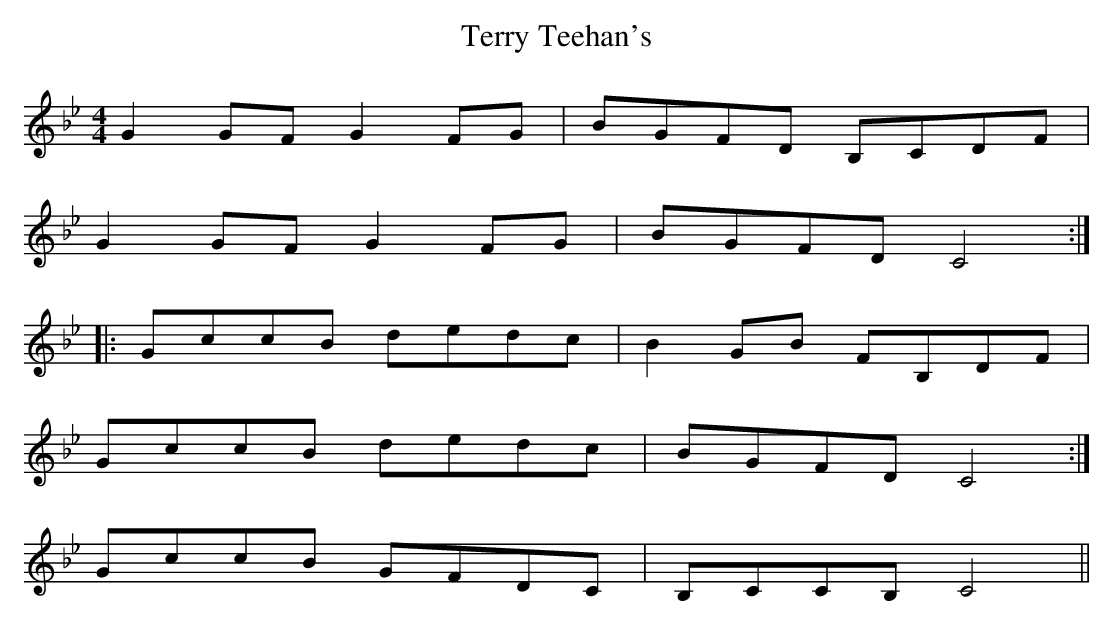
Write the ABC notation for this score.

X:1
T:Terry Teehan's
M:4/4
L:1/8
K:Gm
G2GF G2FG | BGFD B,CDF |
G2GF G2FG | BGFD C4 ::
GccB dedc | B2GB FB,DF |
1 GccB dedc | BGFD C4 :|
2 GccB GFDC | B,CCB, C4 ||
